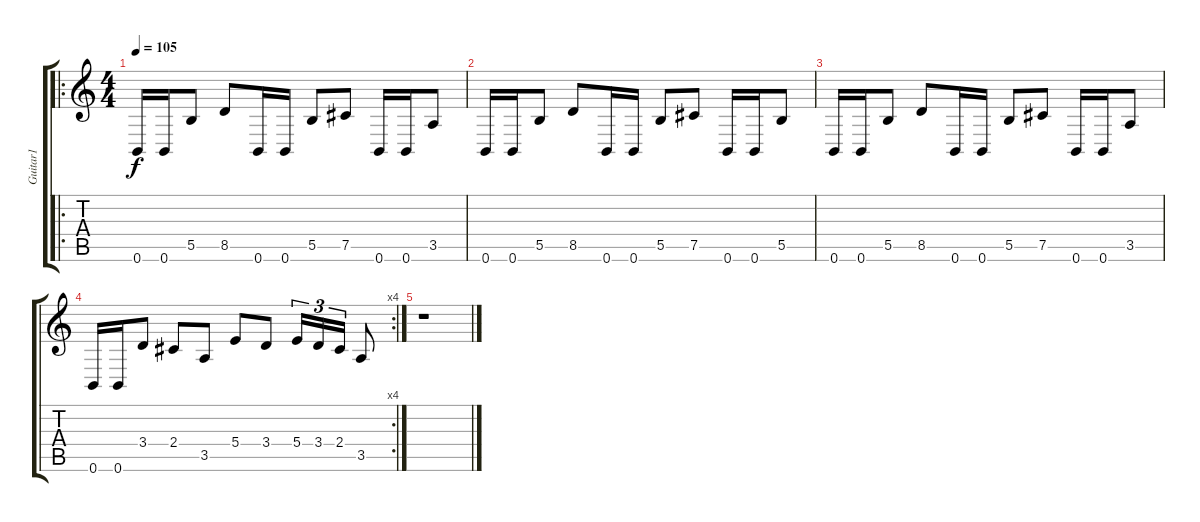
\track ("Guitar1" "Guitar1") {instrument overdrivenguitar}
\staff {score tabs}
\tuning (Db4 Ab3 E3 B2 Gb2 B1) {hide}
\ro
\ts (4 4)
\tempo 105
\clef g2
\ks c
0.6.16{dy f} 0.6.16 5.5.8 8.5.8 0.6.16 0.6.16 5.5.8 7.5.8 0.6.16 0.6.16 3.5.8 |
0.6.16 0.6.16 5.5.8 8.5.8 0.6.16 0.6.16 5.5.8 7.5.8 0.6.16 0.6.16 5.5.8 |
0.6.16 0.6.16 5.5.8 8.5.8 0.6.16 0.6.16 5.5.8 7.5.8 0.6.16 0.6.16 3.5.8 |
\rc 4
0.6.16 0.6.16 3.4.8 2.4.8 3.5.8 5.4.8 3.4.8 5.4.16{tu (3 2)} 3.4.16{tu (3 2)} 2.4.16{tu (3 2)} 3.5.8 |
r.1
